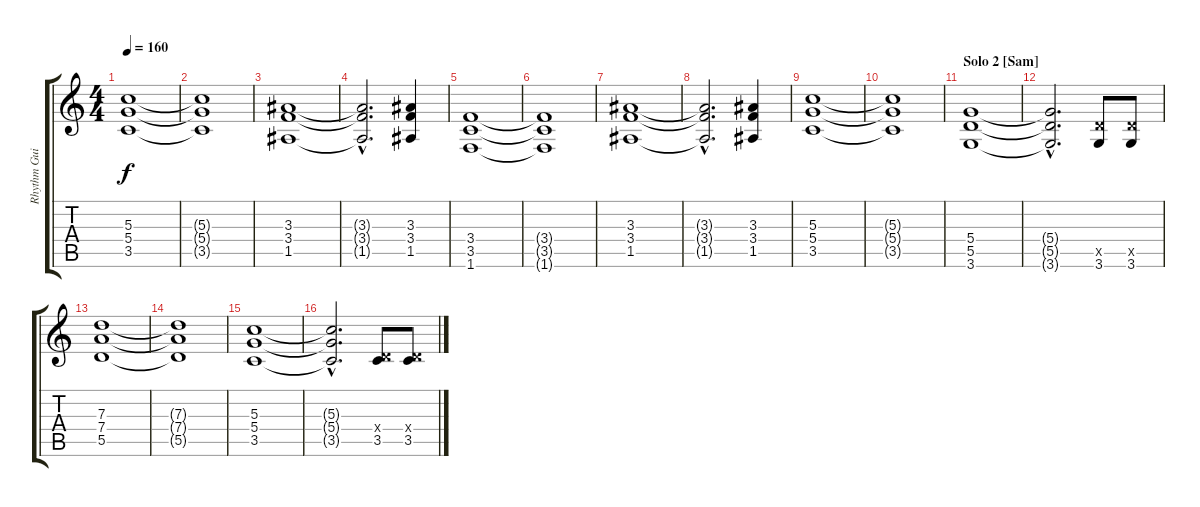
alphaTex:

\track ("Rhythm Guitar 1" "Rhythm Gui") {instrument distortionguitar}
\staff {score tabs}
\tuning (E4 B3 G3 D3 A2 E2) {hide}
\ts (4 4)
\tempo 160
\clef g2
\ks c
(5.3 5.4 3.5).1{dy f} |
(5.3{t} 5.4{t} 3.5{t}).1 |
(3.3 3.4 1.5).1 |
(3.3{hac t} 3.4{hac t} 1.5{hac t}).2{d} (3.3 3.4 1.5).4 |
(3.4 3.5 1.6).1 |
(3.4{t} 3.5{t} 1.6{t}).1 |
(3.3 3.4 1.5).1 |
(3.3{hac t} 3.4{hac t} 1.5{hac t}).2{d} (3.3 3.4 1.5).4 |
(5.3 5.4 3.5).1 |
(5.3{t} 5.4{t} 3.5{t}).1 |
\section ("" "Solo 2 [Sam]")
(5.4 5.5 3.6).1 |
(5.4{hac t} 5.5{hac t} 3.6{hac t}).2{d} (5.5{x} 3.6).8 (5.5{x} 3.6).8 |
(7.3 7.4 5.5).1 |
(7.3{t} 7.4{t} 5.5{t}).1 |
(5.3 5.4 3.5).1 |
(5.3{hac t} 5.4{hac t} 3.5{hac t}).2{d} (0.4{x} 3.5).8 (0.4{x} 3.5).8
